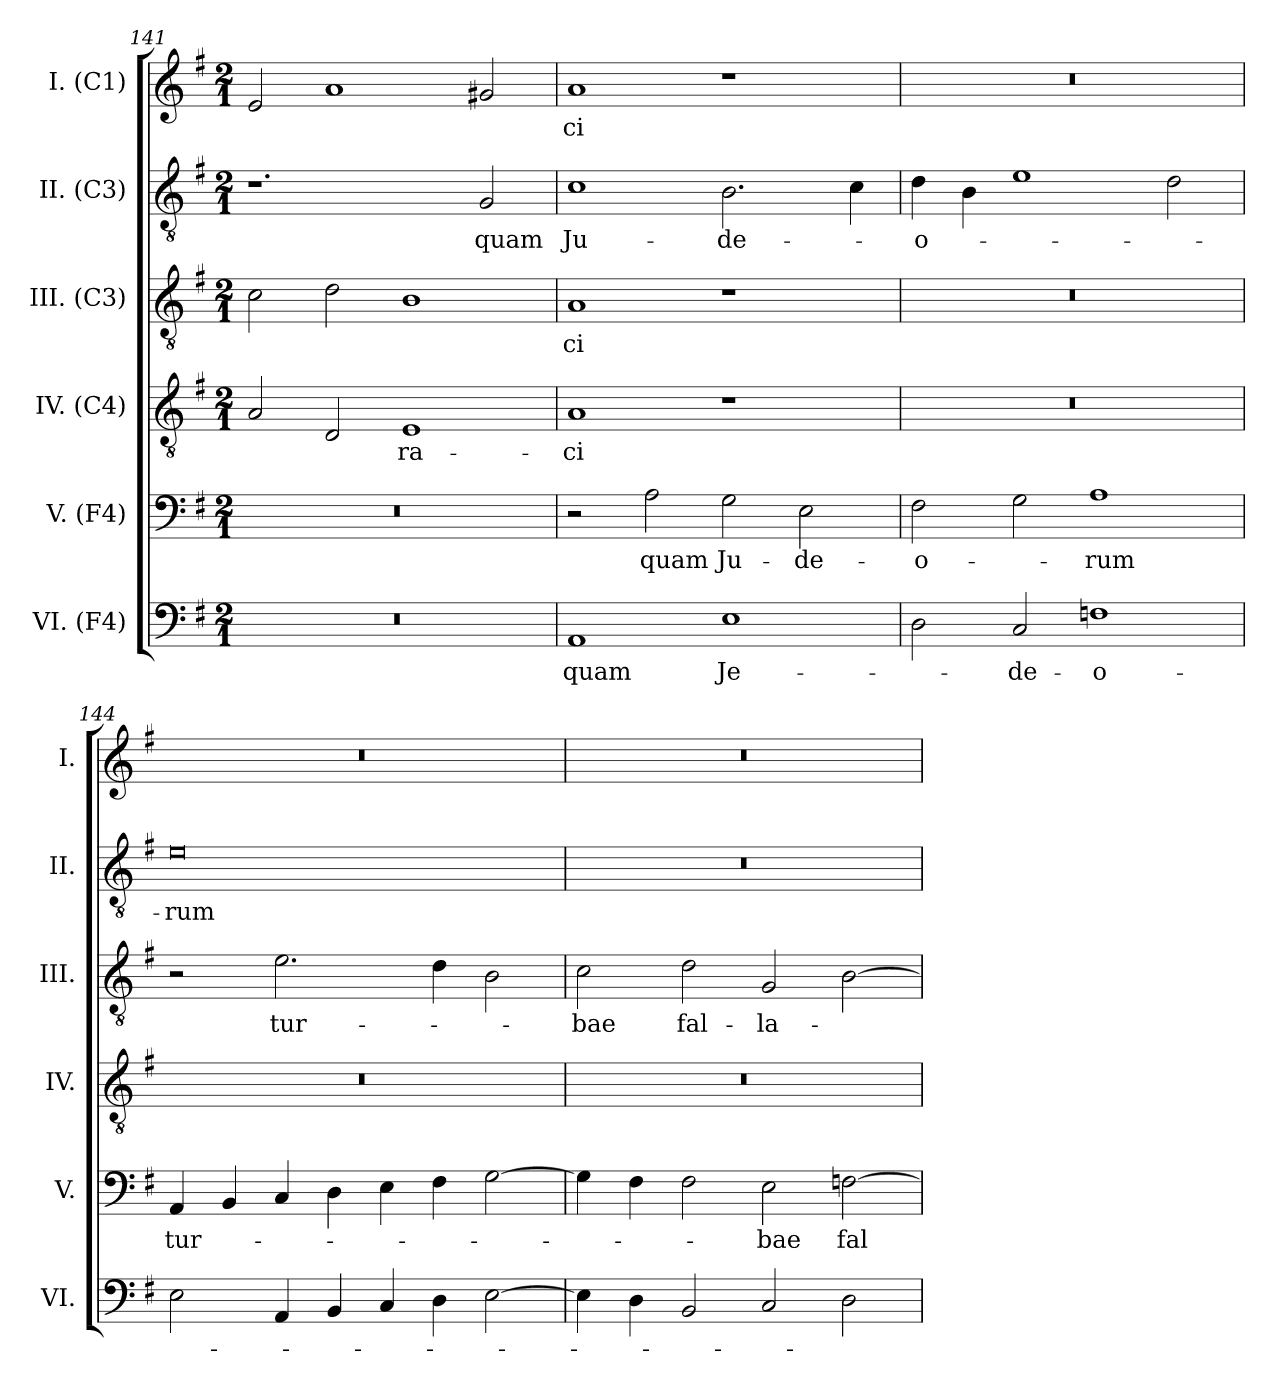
**kern	**text	**kern	**text	**kern	**text	**kern	**text	**kern	**text	**kern	**text
*part6	*part6	*part5	*part5	*part4	*part4	*part3	*part3	*part2	*part2	*part1	*part1
*staff6	*staff6	*staff5	*staff5	*staff4	*staff4	*staff3	*staff3	*staff2	*staff2	*staff1	*staff1
*I"VI. (F4)	*	*I"V. (F4)	*	*I"IV. (C4)	*	*I"III. (C3)	*	*I"II. (C3)	*	*I"I. (C1)	*
*I'VI.	*	*I'V.	*	*I'IV.	*	*I'III.	*	*I'II.	*	*I'I.	*
*clefF4	*	*clefF4	*	*clefGv2	*	*clefGv2	*	*clefGv2	*	*clefG2	*
*	*	*	*	*ITrd7c12	*	*ITrd7c12	*	*ITrd7c12	*	*	*
*k[f#]	*	*k[f#]	*	*k[f#]	*	*k[f#]	*	*k[f#]	*	*k[f#]	*
*G:	*	*G:	*	*G:	*	*G:	*	*G:	*	*G:	*
*M2/1	*	*M2/1	*	*M2/1	*	*M2/1	*	*M2/1	*	*M2/1	*
=141	=141	=141	=141	=141	=141	=141	=141	=141	=141	=141	=141
!LO:N:vis=1	!	!LO:N:vis=1	!	!	!	!	!	!	!	!	!
0r	.	0r	.	2AAi/	.	2Ci\	.	1.r	.	2ei/	.
.	.	.	.	2DDi/	.	2Di\	.	.	.	1ai	.
!	!	!	!	!	!LO:LY:b:color=#000000	!	!	!	!	!	!
.	.	.	.	1EEi	-ra-	1BBi	.	.	.	.	.
!	!	!	!	!	!	!	!	!	!LO:LY:b:color=#000000	!	!
.	.	.	.	.	.	.	.	2GGi/	quam	2g#i/	.
!!LO:LB:g=z
=142	=142	=142	=142	=142	=142	=142	=142	=142	=142	=142	=142
!	!LO:LY:b:color=#000000	!	!	!	!	!	!	!	!	!	!
!	!	!	!	!	!LO:LY:b:color=#000000	!	!	!	!	!	!
!	!	!	!	!	!	!	!LO:LY:b:color=#000000	!	!	!	!
!	!	!	!	!	!	!	!	!	!LO:LY:b:color=#000000	!	!
!	!	!	!	!	!	!	!	!	!	!	!LO:LY:b:color=#000000
1AAi	quam	2r	.	1AAi	-ci	1AAi	-ci	1Ci	Ju-	1ai	-ci
!	!	!	!LO:LY:b:color=#000000	!	!	!	!	!	!	!	!
.	.	2Ai\	quam	.	.	.	.	.	.	.	.
!	!LO:LY:b:color=#000000	!	!	!	!	!	!	!	!	!	!
!	!	!	!LO:LY:b:color=#000000	!	!	!	!	!	!	!	!
!	!	!	!	!	!	!	!	!	!LO:LY:b:color=#000000	!	!
1Ei	Je-	2Gi\	Ju-	1r	.	1r	.	2.BBi\	-de-	1r	.
!	!	!	!LO:LY:b:color=#000000	!	!	!	!	!	!	!	!
.	.	2Ei\	-de-	.	.	.	.	.	.	.	.
.	.	.	.	.	.	.	.	4Ci\	.	.	.
=143	=143	=143	=143	=143	=143	=143	=143	=143	=143	=143	=143
!	!	!	!LO:LY:b:color=#000000	!LO:N:vis=1	!	!LO:N:vis=1	!	!	!	!	!
!	!	!	!	!	!	!	!	!	!LO:LY:b:color=#000000	!LO:N:vis=1	!
2Di\	.	2F#i\	-o-	0r	.	0r	.	4Di\	-o-	0r	.
.	.	.	.	.	.	.	.	4BBi\	.	.	.
!	!LO:LY:b:color=#000000	!	!	!	!	!	!	!	!	!	!
2Ci/	-de-	2Gi\	.	.	.	.	.	1Ei	.	.	.
!	!LO:LY:b:color=#000000	!	!	!	!	!	!	!	!	!	!
!	!	!	!LO:LY:b:color=#000000	!	!	!	!	!	!	!	!
1Fi	-o-	1Ai	-rum	.	.	.	.	.	.	.	.
.	.	.	.	.	.	.	.	2Di\	.	.	.
=144	=144	=144	=144	=144	=144	=144	=144	=144	=144	=144	=144
!	!	!	!LO:LY:b:color=#000000	!LO:N:vis=1	!	!	!	!	!	!	!
!	!	!	!	!	!	!	!	!	!LO:LY:b:color=#000000	!LO:N:vis=1	!
2Ei\	.	4AAi/	tur-	0r	.	2r	.	0Ei	-rum	0r	.
.	.	4BBi/	.	.	.	.	.	.	.	.	.
!	!	!	!	!	!	!	!LO:LY:b:color=#000000	!	!	!	!
4AAi/	.	4Ci/	.	.	.	2.Ei\	tur-	.	.	.	.
4BBi/	.	4Di\	.	.	.	.	.	.	.	.	.
4Ci/	.	4Ei\	.	.	.	.	.	.	.	.	.
4Di\	.	4F#i\	.	.	.	4Di\	.	.	.	.	.
[2Ei\	.	[2Gi\	.	.	.	2BBi\	.	.	.	.	.
=145	=145	=145	=145	=145	=145	=145	=145	=145	=145	=145	=145
!	!	!	!	!LO:N:vis=1	!	!	!	!	!	!	!
!	!	!	!	!	!	!	!LO:LY:b:color=#000000	!LO:N:vis=1	!	!LO:N:vis=1	!
4Ei\]	.	4Gi\]	.	0r	.	2Ci\	-bae	0r	.	0r	.
4Di\	.	4F#i\	.	.	.	.	.	.	.	.	.
!	!	!	!	!	!	!	!LO:LY:b:color=#000000	!	!	!	!
2BBi/	.	2F#i\	.	.	.	2Di\	fal-	.	.	.	.
!	!	!	!LO:LY:b:color=#000000	!	!	!	!	!	!	!	!
!	!	!	!	!	!	!	!LO:LY:b:color=#000000	!	!	!	!
2Ci/	.	2Ei\	-bae	.	.	2GGi/	-la-	.	.	.	.
!	!	!	!LO:LY:b:color=#000000	!	!	!	!	!	!	!	!
2Di\	.	[2Fi\	fal-	.	.	[2BBi\	.	.	.	.	.
=	=	=	=	=	=	=	=	=	=	=	=
*-	*-	*-	*-	*-	*-	*-	*-	*-	*-	*-	*-
